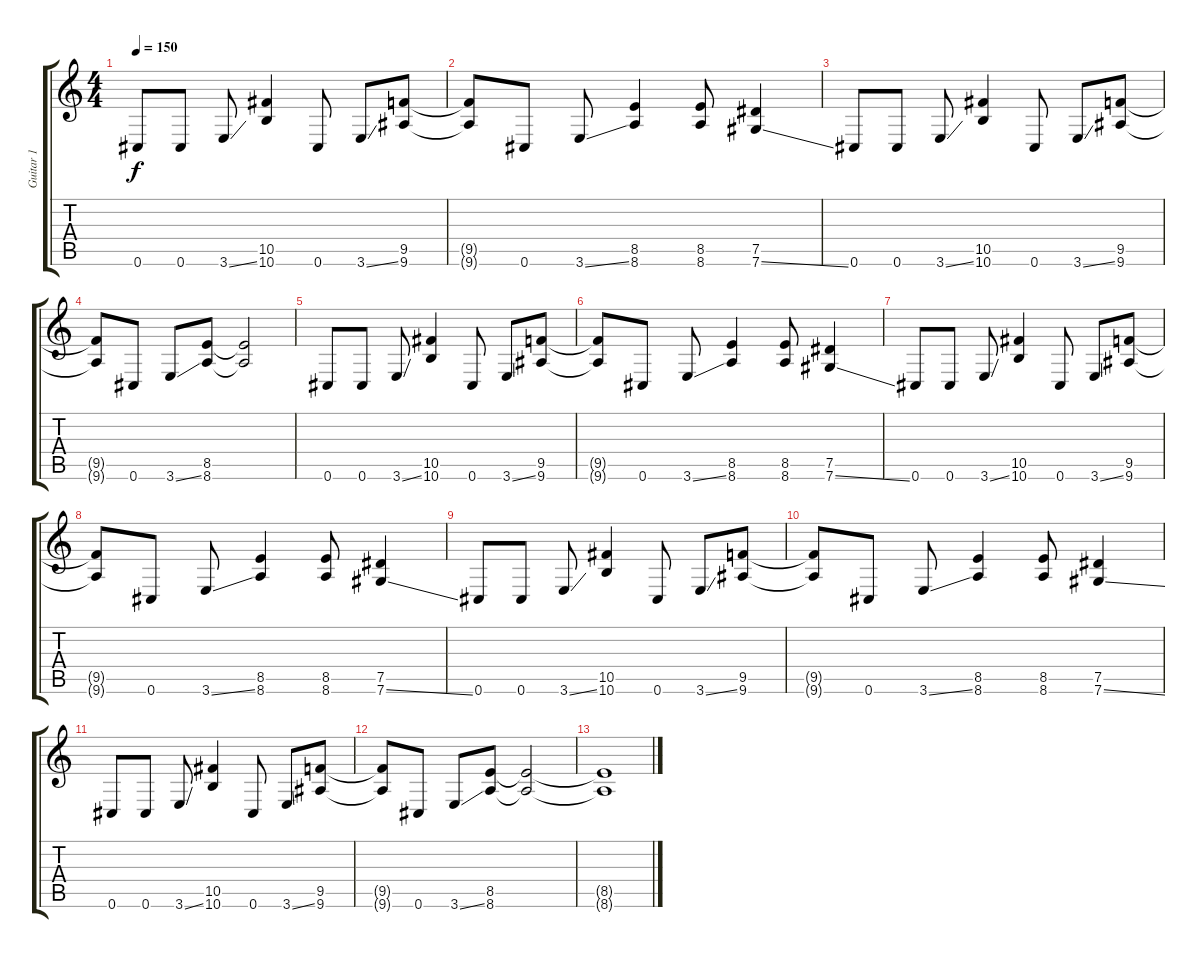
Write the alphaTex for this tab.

\track ("Guitar 1" "Guitar 1") {instrument overdrivenguitar}
\staff {score tabs}
\tuning (Eb4 Bb3 Gb3 Db3 Ab2 Db2) {hide}
\ts (4 4)
\tempo 150
\clef g2
\ks c
0.6.8{dy f} 0.6.8 3.6{ss}.8 (10.5 10.6).4 0.6.8 3.6{ss}.8 (9.5 9.6).8 |
(9.5{t} 9.6{t}).8 0.6.8 3.6{ss}.8 (8.5 8.6).4 (8.5 8.6).8 (7.5 7.6{ss}).4 |
0.6.8 0.6.8 3.6{ss}.8 (10.5 10.6).4 0.6.8 3.6{ss}.8 (9.5 9.6).8 |
(9.5{t} 9.6{t}).8 0.6.8 3.6{ss}.8 (8.5 8.6).8 (8.5{t} 8.6{t}).2 |
0.6.8 0.6.8 3.6{ss}.8 (10.5 10.6).4 0.6.8 3.6{ss}.8 (9.5 9.6).8 |
(9.5{t} 9.6{t}).8 0.6.8 3.6{ss}.8 (8.5 8.6).4 (8.5 8.6).8 (7.5 7.6{ss}).4 |
0.6.8 0.6.8 3.6{ss}.8 (10.5 10.6).4 0.6.8 3.6{ss}.8 (9.5 9.6).8 |
(9.5{t} 9.6{t}).8 0.6.8 3.6{ss}.8 (8.5 8.6).4 (8.5 8.6).8 (7.5 7.6{ss}).4 |
0.6.8 0.6.8 3.6{ss}.8 (10.5 10.6).4 0.6.8 3.6{ss}.8 (9.5 9.6).8 |
(9.5{t} 9.6{t}).8 0.6.8 3.6{ss}.8 (8.5 8.6).4 (8.5 8.6).8 (7.5 7.6{ss}).4 |
0.6.8 0.6.8 3.6{ss}.8 (10.5 10.6).4 0.6.8 3.6{ss}.8 (9.5 9.6).8 |
(9.5{t} 9.6{t}).8 0.6.8 3.6{ss}.8 (8.5 8.6).8 (8.5{t} 8.6{t}).2 |
(8.5{t} 8.6{t}).1
